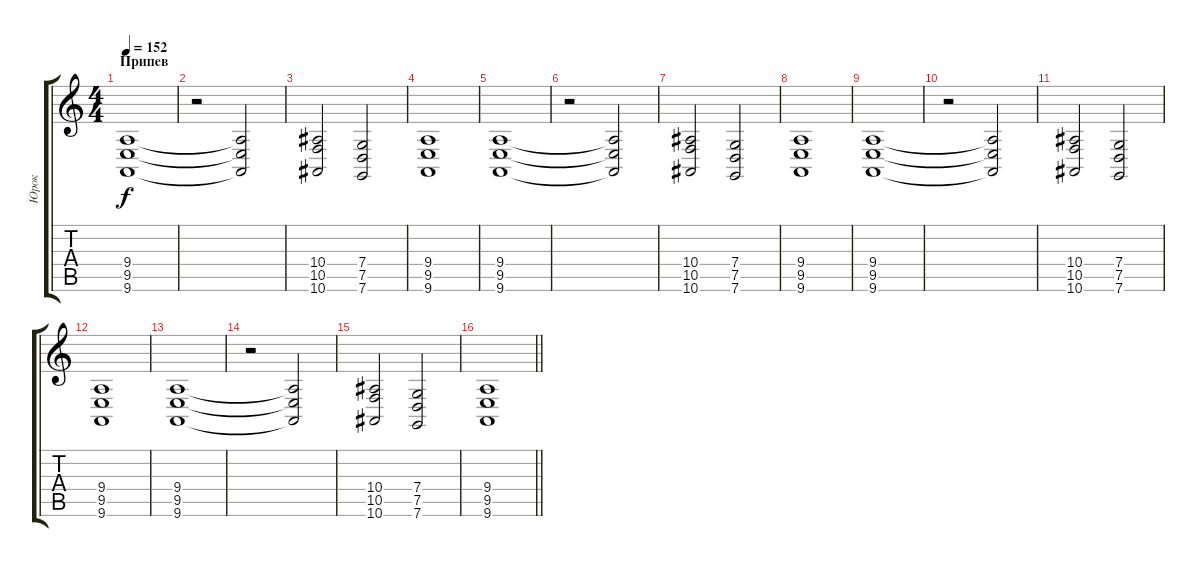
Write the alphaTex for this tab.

\track ("Юрок" "Юрок") {instrument synthstrings2}
\staff {score tabs}
\tuning (D4 A3 F3 C3 G2 C2) {hide}
\ts (4 4)
\section ("" "Припев")
\tempo 152
\clef g2
\ks c
(9.4 9.5 9.6).1{dy f instrument synthstrings1} |
r.2 (9.4{t} 9.5{t} 9.6{t}).2 |
(10.4 10.5 10.6).2 (7.4 7.5 7.6).2 |
(9.4 9.5 9.6).1 |
(9.4 9.5 9.6).1{instrument synthstrings1} |
r.2 (9.4{t} 9.5{t} 9.6{t}).2 |
(10.4 10.5 10.6).2 (7.4 7.5 7.6).2 |
(9.4 9.5 9.6).1 |
(9.4 9.5 9.6).1{instrument synthstrings1} |
r.2 (9.4{t} 9.5{t} 9.6{t}).2 |
(10.4 10.5 10.6).2 (7.4 7.5 7.6).2 |
(9.4 9.5 9.6).1 |
(9.4 9.5 9.6).1{instrument synthstrings1} |
r.2 (9.4{t} 9.5{t} 9.6{t}).2 |
(10.4 10.5 10.6).2 (7.4 7.5 7.6).2 |
\barLineRight lightlight
(9.4 9.5 9.6).1
